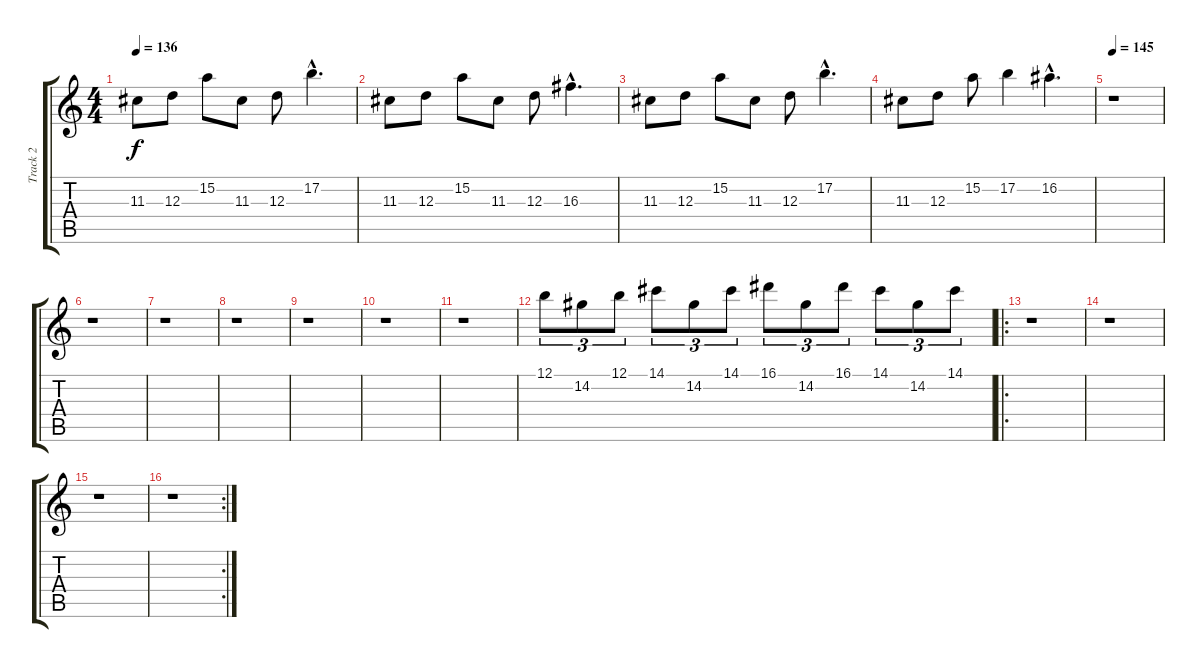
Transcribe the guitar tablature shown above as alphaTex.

\track ("Track 2" "Track 2") {instrument distortionguitar}
\staff {score tabs}
\tuning (B3 Gb3 D3 A2 E2 B1) {hide}
\ts (4 4)
\tempo 136
\clef g2
\ks c
11.3.8{dy f} 12.3.8 15.2.8 11.3.8 12.3.8 17.2{hac}.4{d} |
11.3.8 12.3.8 15.2.8 11.3.8 12.3.8 16.3{hac}.4{d} |
11.3.8 12.3.8 15.2.8 11.3.8 12.3.8 17.2{hac}.4{d} |
11.3.8 12.3.8 15.2.8 17.2.4 16.2{hac}.4{d} |
\tempo 145
r.1{volume 13} |
r.1 |
r.1 |
r.1 |
r.1 |
r.1 |
r.1 |
12.1.8{tu (3 2)} 14.2.8{tu (3 2)} 12.1.8{tu (3 2)} 14.1.8{tu (3 2)} 14.2.8{tu (3 2)} 14.1.8{tu (3 2)} 16.1.8{tu (3 2)} 14.2.8{tu (3 2)} 16.1.8{tu (3 2)} 14.1.8{tu (3 2)} 14.2.8{tu (3 2)} 14.1.8{tu (3 2)} |
\ro
r.1 |
r.1 |
r.1 |
\rc 2
r.1
